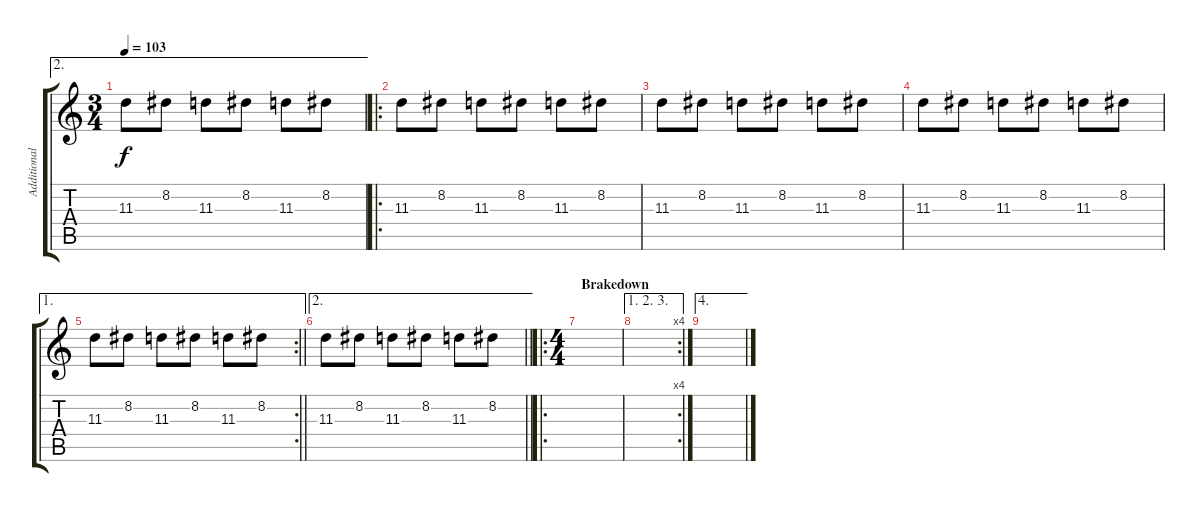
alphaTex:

\track ("Additional Lead" "Additional") {instrument distortionguitar}
\staff {score tabs}
\tuning (C4 G3 Eb3 Bb2 F2 C2) {hide}
\ae 2
\ts (3 4)
\tempo 103
\clef g2
\ks c
11.3.8{dy f} 8.2.8 11.3.8 8.2.8 11.3.8 8.2.8 |
\ro
11.3.8 8.2.8 11.3.8 8.2.8 11.3.8 8.2.8 |
11.3.8 8.2.8 11.3.8 8.2.8 11.3.8 8.2.8 |
11.3.8 8.2.8 11.3.8 8.2.8 11.3.8 8.2.8 |
\ae 1
\rc 2
\barLineRight lightlight
11.3.8 8.2.8 11.3.8 8.2.8 11.3.8 8.2.8 |
\ae 2
\barLineRight lightlight
11.3.8 8.2.8 11.3.8 8.2.8 11.3.8 8.2.8 |
\ro
\ts (4 4)
\section ("" "Brakedown")
|
\ae (1 2 3)
\rc 4
|
\ae 4
